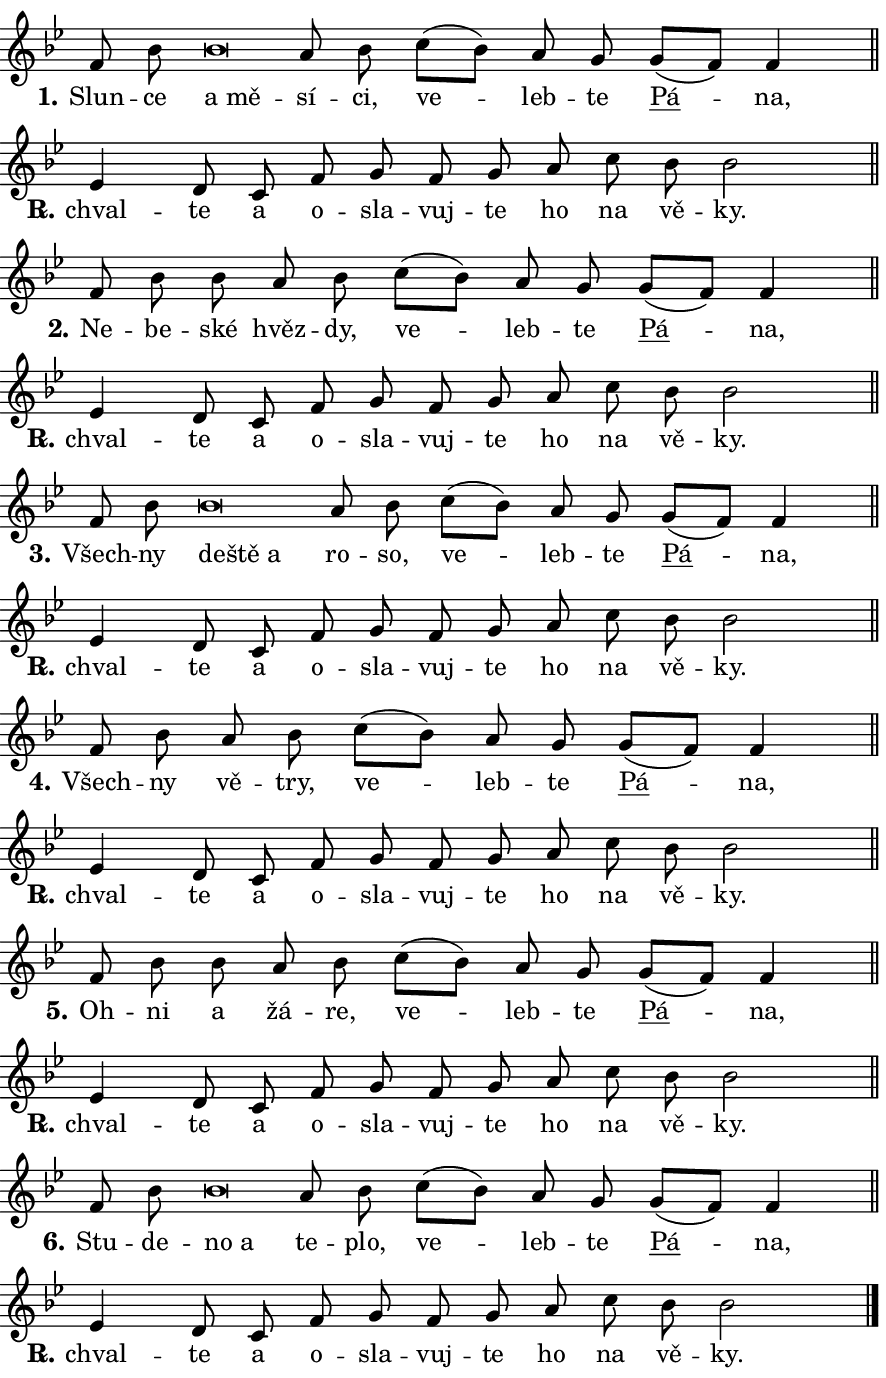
\version "2.24.0"
\header { tagline = "" }
\paper {
  indent = 0\cm
  top-margin = 0\cm
  right-margin = 0.13\cm % to fit lyric hyphens
  bottom-margin = 0\cm
  left-margin = 0\cm
  paper-width = 15\cm
  page-breaking = #ly:one-page-breaking
  system-system-spacing.basic-distance = #11
  score-system-spacing.basic-distance = #11
  ragged-last = ##f
}


%% Author: Thomas Morley
%% https://lists.gnu.org/archive/html/lilypond-user/2020-05/msg00002.html
#(define (line-position grob)
"Returns position of @var[grob} in current system:
   @code{'start}, if at first time-step
   @code{'end}, if at last time-step
   @code{'middle} otherwise
"
  (let* ((col (ly:item-get-column grob))
         (ln (ly:grob-object col 'left-neighbor))
         (rn (ly:grob-object col 'right-neighbor))
         (col-to-check-left (if (ly:grob? ln) ln col))
         (col-to-check-right (if (ly:grob? rn) rn col))
         (break-dir-left
           (and
             (ly:grob-property col-to-check-left 'non-musical #f)
             (ly:item-break-dir col-to-check-left)))
         (break-dir-right
           (and
             (ly:grob-property col-to-check-right 'non-musical #f)
             (ly:item-break-dir col-to-check-right))))
        (cond ((eqv? 1 break-dir-left) 'start)
              ((eqv? -1 break-dir-right) 'end)
              (else 'middle))))

#(define (tranparent-at-line-position vctor)
  (lambda (grob)
  "Relying on @code{line-position} select the relevant enry from @var{vctor}.
Used to determine transparency,"
    (case (line-position grob)
      ((end) (not (vector-ref vctor 0)))
      ((middle) (not (vector-ref vctor 1)))
      ((start) (not (vector-ref vctor 2))))))

noteHeadBreakVisibility =
#(define-music-function (break-visibility)(vector?)
"Makes @code{NoteHead}s transparent relying on @var{break-visibility}"
#{
  \override NoteHead.transparent =
    #(tranparent-at-line-position break-visibility)
#})

#(define delete-ledgers-for-transparent-note-heads
  (lambda (grob)
    "Reads whether a @code{NoteHead} is transparent.
If so this @code{NoteHead} is removed from @code{'note-heads} from
@var{grob}, which is supposed to be @code{LedgerLineSpanner}.
As a result ledgers are not printed for this @code{NoteHead}"
    (let* ((nhds-array (ly:grob-object grob 'note-heads))
           (nhds-list
             (if (ly:grob-array? nhds-array)
                 (ly:grob-array->list nhds-array)
                 '()))
           ;; Relies on the transparent-property being done before
           ;; Staff.LedgerLineSpanner.after-line-breaking is executed.
           ;; This is fragile ...
           (to-keep
             (remove
               (lambda (nhd)
                 (ly:grob-property nhd 'transparent #f))
               nhds-list)))
      ;; TODO find a better method to iterate over grob-arrays, similiar
      ;; to filter/remove etc for lists
      ;; For now rebuilt from scratch
      (set! (ly:grob-object grob 'note-heads)  '())
      (for-each
        (lambda (nhd)
          (ly:pointer-group-interface::add-grob grob 'note-heads nhd))
        to-keep))))

squashNotes = {
  \override NoteHead.X-extent = #'(-0.2 . 0.2)
  \override NoteHead.Y-extent = #'(-0.75 . 0)
  \override NoteHead.stencil =
    #(lambda (grob)
       (let ((pos (ly:grob-property grob 'staff-position)))
         (begin
           (if (< pos -7) (display "ERROR: Lower brevis then expected\n") (display ""))
           (if (<= pos -6) ly:text-interface::print ly:note-head::print))))
}
unSquashNotes = {
  \revert NoteHead.X-extent
  \revert NoteHead.Y-extent
  \revert NoteHead.stencil
}

hideNotes = \noteHeadBreakVisibility #begin-of-line-visible
unHideNotes = \noteHeadBreakVisibility #all-visible

% work-around for resetting accidentals
% https://lilypond.org/doc/v2.23/Documentation/notation/displaying-rhythms#unmetered-music
cadenzaMeasure = {
  \cadenzaOff
  \partial 1024 s1024
  \cadenzaOn
}

#(define-markup-command (accent layout props text) (markup?)
  "Underline accented syllable"
  (interpret-markup layout props
    #{\markup \override #'(offset . 4.3) \underline { #text }#}))

responsum = \markup \concat {
  "R" \hspace #-1.05 \path #0.1 #'((moveto 0 0.07) (lineto 0.9 0.8)) \hspace #0.05 "."
}

spaceSize = #0.6828661417322834 % exact space size for TeX Gyre Schola

\layout {
  \context {
    \Staff
    \remove "Time_signature_engraver"
    \override LedgerLineSpanner.after-line-breaking = #delete-ledgers-for-transparent-note-heads
  }
  \context {
    \Lyrics {
      \override LyricSpace.minimum-distance = \spaceSize
      \override LyricText.font-name = #"TeX Gyre Schola"
      \override LyricText.font-size = 1
      \override StanzaNumber.font-name = #"TeX Gyre Schola Bold"
      \override StanzaNumber.font-size = 1
    }
  }
  \context {
    \Score 
    \override NoteHead.text =
      #(lambda (grob) 
        (let ((pos (ly:grob-property grob 'staff-position)))
          #{\markup {
            \combine
              \halign #-0.55 \raise #(if (= pos -6) 0 0.5) \override #'(thickness . 2) \draw-line #'(3.2 . 0)
              \musicglyph "noteheads.sM1"
          }#}))
  }
}

% magnetic-lyrics.ily
%
%   written by
%     Jean Abou Samra <jean@abou-samra.fr>
%     Werner Lemberg <wl@gnu.org>
%
%   adapted by
%     Jiri Hon <jiri.hon@gmail.com>
%
% Version 2022-Apr-15

% https://www.mail-archive.com/lilypond-user@gnu.org/msg149350.html

#(define (Left_hyphen_pointer_engraver context)
   "Collect syllable-hyphen-syllable occurrences in lyrics and store
them in properties.  This engraver only looks to the left.  For
example, if the lyrics input is @code{foo -- bar}, it does the
following.

@itemize @bullet
@item
Set the @code{text} property of the @code{LyricHyphen} grob between
@q{foo} and @q{bar} to @code{foo}.

@item
Set the @code{left-hyphen} property of the @code{LyricText} grob with
text @q{foo} to the @code{LyricHyphen} grob between @q{foo} and
@q{bar}.
@end itemize

Use this auxiliary engraver in combination with the
@code{lyric-@/text::@/apply-@/magnetic-@/offset!} hook."
   (let ((hyphen #f)
         (text #f))
     (make-engraver
      (acknowledgers
       ((lyric-syllable-interface engraver grob source-engraver)
        (set! text grob)))
      (end-acknowledgers
       ((lyric-hyphen-interface engraver grob source-engraver)
        ;(when (not (grob::has-interface grob 'lyric-space-interface))
          (set! hyphen grob)));)
      ((stop-translation-timestep engraver)
       (when (and text hyphen)
         (ly:grob-set-object! text 'left-hyphen hyphen))
       (set! text #f)
       (set! hyphen #f)))))

#(define (lyric-text::apply-magnetic-offset! grob)
   "If the space between two syllables is less than the value in
property @code{LyricText@/.details@/.squash-threshold}, move the right
syllable to the left so that it gets concatenated with the left
syllable.

Use this function as a hook for
@code{LyricText@/.after-@/line-@/breaking} if the
@code{Left_@/hyphen_@/pointer_@/engraver} is active."
   (let ((hyphen (ly:grob-object grob 'left-hyphen #f)))
     (when hyphen
       (let ((left-text (ly:spanner-bound hyphen LEFT)))
         (when (grob::has-interface left-text 'lyric-syllable-interface)
           (let* ((common (ly:grob-common-refpoint grob left-text X))
                  (this-x-ext (ly:grob-extent grob common X))
                  (left-x-ext
                   (begin
                     ;; Trigger magnetism for left-text.
                     (ly:grob-property left-text 'after-line-breaking)
                     (ly:grob-extent left-text common X)))
                  ;; `delta` is the gap width between two syllables.
                  (delta (- (interval-start this-x-ext)
                            (interval-end left-x-ext)))
                  (details (ly:grob-property grob 'details))
                  (threshold (assoc-get 'squash-threshold details 0.2)))
             (when (< delta threshold)
               (let* (;; We have to manipulate the input text so that
                      ;; ligatures crossing syllable boundaries are not
                      ;; disabled.  For languages based on the Latin
                      ;; script this is essentially a beautification.
                      ;; However, for non-Western scripts it can be a
                      ;; necessity.
                      (lt (ly:grob-property left-text 'text))
                      (rt (ly:grob-property grob 'text))
                      (is-space (grob::has-interface hyphen 'lyric-space-interface))
                      (space (if is-space " " ""))
                      (extra-delta (if is-space spaceSize 0))
                      ;; Append new syllable.
                      (ltrt-space (if (and (string? lt) (string? rt))
                                (string-append lt space rt)
                                (make-concat-markup (list lt space rt))))
                      ;; Right-align `ltrt` to the right side.
                      (ltrt-space-markup (grob-interpret-markup
                               grob
                               (make-translate-markup
                                (cons (interval-length this-x-ext) 0)
                                (make-right-align-markup ltrt-space)))))
                 (begin
                   ;; Don't print `left-text`.
                   (ly:grob-set-property! left-text 'stencil #f)
                   ;; Set text and stencil (which holds all collected
                   ;; syllables so far) and shift it to the left.
                   (ly:grob-set-property! grob 'text ltrt-space)
                   (ly:grob-set-property! grob 'stencil ltrt-space-markup)
                   (ly:grob-translate-axis! grob (- (- delta extra-delta)) X))))))))))


#(define (lyric-hyphen::displace-bounds-first grob)
   ;; Make very sure this callback isn't triggered too early.
   (let ((left (ly:spanner-bound grob LEFT))
         (right (ly:spanner-bound grob RIGHT)))
     (ly:grob-property left 'after-line-breaking)
     (ly:grob-property right 'after-line-breaking)
     (ly:lyric-hyphen::print grob)))

squashThreshold = #0.4

\layout {
  \context {
    \Lyrics
    \consists #Left_hyphen_pointer_engraver
    \override LyricText.after-line-breaking =
      #lyric-text::apply-magnetic-offset!
    \override LyricHyphen.stencil = #lyric-hyphen::displace-bounds-first
    \override LyricText.details.squash-threshold = \squashThreshold
    \override LyricHyphen.minimum-distance = 0
    \override LyricHyphen.minimum-length = \squashThreshold
  }
}

squashText = \override LyricText.details.squash-threshold = 9999
unSquashText = \override LyricText.details.squash-threshold = \squashThreshold

leftText = \override LyricText.self-alignment-X = #LEFT
unLeftText = \revert LyricText.self-alignment-X

starOffset = #(lambda (grob) 
                (let ((x_offset (ly:self-alignment-interface::aligned-on-x-parent grob)))
                  (if (= x_offset 0) 0 (+ x_offset 1.2))))

star = #(define-music-function (syllable)(string?)
"Append star separator at the end of a syllable"
#{
  \once \override LyricText.X-offset = #starOffset
  \lyricmode { \markup {
    #syllable
    \override #'((font-name . "TeX Gyre Schola Bold")) \hspace #0.2 \lower #0.65 \larger "*"
  } }
#})

starAccent = #(define-music-function (syllable)(string?)
"Append star separator at the end of a syllable and make accent"
#{
  \once \override LyricText.X-offset = #starOffset
  \lyricmode { \markup {
    \accent #syllable
    \override #'((font-name . "TeX Gyre Schola Bold")) \hspace #0.2 \lower #0.65 \larger "*"
  } }
#})

breath = #(define-music-function (syllable)(string?)
"Append breathing indicator at the end of a syllable"
#{
  \lyricmode { \markup { #syllable "+" } }
#})

optionalBreath = #(define-music-function (syllable)(string?)
"Append optional breathing indicator at the end of a syllable"
#{
  \lyricmode { \markup { #syllable "(+)" } }
#})


\score {
    <<
        \new Voice = "melody" { \cadenzaOn \key bes \major \relative { f'8 bes \bar "" \squashNotes bes\breve*1/16 \hideNotes \breve*1/16 \bar "" \unHideNotes \unSquashNotes a8 bes \bar "" c[( bes)] \bar "" a g \bar "" \bar "" g[( f)] f4 \cadenzaMeasure \bar "||" \break } }
        \new Lyrics \lyricsto "melody" { \lyricmode { \set stanza = "1."
Slun -- ce \leftText a \squashText mě -- \unLeftText \unSquashText sí -- ci, ve -- leb -- te \markup \accent Pá -- na, } }
    >>
    \layout {}
}

\score {
    <<
        \new Voice = "melody" { \cadenzaOn \key bes \major \relative { es'4 d8 c \bar "" f g f \bar "" g a \bar "" c bes bes2 \cadenzaMeasure \bar "||" \break } }
        \new Lyrics \lyricsto "melody" { \lyricmode { \set stanza = \responsum
chval -- te a o -- sla -- vuj -- te ho na vě -- ky. } }
    >>
    \layout {}
}

\score {
    <<
        \new Voice = "melody" { \cadenzaOn \key bes \major \relative { f'8 bes \bar "" bes a8 bes \bar "" c[( bes)] \bar "" a g \bar "" \bar "" g[( f)] f4 \cadenzaMeasure \bar "||" \break } }
        \new Lyrics \lyricsto "melody" { \lyricmode { \set stanza = "2."
Ne -- be -- ské hvěz -- dy, ve -- leb -- te \markup \accent Pá -- na, } }
    >>
    \layout {}
}

\score {
    <<
        \new Voice = "melody" { \cadenzaOn \key bes \major \relative { es'4 d8 c \bar "" f g f \bar "" g a \bar "" c bes bes2 \cadenzaMeasure \bar "||" \break } }
        \new Lyrics \lyricsto "melody" { \lyricmode { \set stanza = \responsum
chval -- te a o -- sla -- vuj -- te ho na vě -- ky. } }
    >>
    \layout {}
}

\score {
    <<
        \new Voice = "melody" { \cadenzaOn \key bes \major \relative { f'8 bes \bar "" \squashNotes bes\breve*1/16 \hideNotes \breve*1/16 \breve*1/16 \bar "" \unHideNotes \unSquashNotes a8 bes \bar "" c[( bes)] \bar "" a g \bar "" \bar "" g[( f)] f4 \cadenzaMeasure \bar "||" \break } }
        \new Lyrics \lyricsto "melody" { \lyricmode { \set stanza = "3."
Všech -- ny \leftText de -- \squashText ště a \unLeftText \unSquashText ro -- so, ve -- leb -- te \markup \accent Pá -- na, } }
    >>
    \layout {}
}

\score {
    <<
        \new Voice = "melody" { \cadenzaOn \key bes \major \relative { es'4 d8 c \bar "" f g f \bar "" g a \bar "" c bes bes2 \cadenzaMeasure \bar "||" \break } }
        \new Lyrics \lyricsto "melody" { \lyricmode { \set stanza = \responsum
chval -- te a o -- sla -- vuj -- te ho na vě -- ky. } }
    >>
    \layout {}
}

\score {
    <<
        \new Voice = "melody" { \cadenzaOn \key bes \major \relative { f'8 bes8 a8 bes \bar "" c[( bes)] \bar "" a g \bar "" \bar "" g[( f)] f4 \cadenzaMeasure \bar "||" \break } }
        \new Lyrics \lyricsto "melody" { \lyricmode { \set stanza = "4."
Všech -- ny vě -- try, ve -- leb -- te \markup \accent Pá -- na, } }
    >>
    \layout {}
}

\score {
    <<
        \new Voice = "melody" { \cadenzaOn \key bes \major \relative { es'4 d8 c \bar "" f g f \bar "" g a \bar "" c bes bes2 \cadenzaMeasure \bar "||" \break } }
        \new Lyrics \lyricsto "melody" { \lyricmode { \set stanza = \responsum
chval -- te a o -- sla -- vuj -- te ho na vě -- ky. } }
    >>
    \layout {}
}

\score {
    <<
        \new Voice = "melody" { \cadenzaOn \key bes \major \relative { f'8 bes \bar "" bes a8 bes \bar "" c[( bes)] \bar "" a g \bar "" \bar "" g[( f)] f4 \cadenzaMeasure \bar "||" \break } }
        \new Lyrics \lyricsto "melody" { \lyricmode { \set stanza = "5."
Oh -- ni a žá -- re, ve -- leb -- te \markup \accent Pá -- na, } }
    >>
    \layout {}
}

\score {
    <<
        \new Voice = "melody" { \cadenzaOn \key bes \major \relative { es'4 d8 c \bar "" f g f \bar "" g a \bar "" c bes bes2 \cadenzaMeasure \bar "||" \break } }
        \new Lyrics \lyricsto "melody" { \lyricmode { \set stanza = \responsum
chval -- te a o -- sla -- vuj -- te ho na vě -- ky. } }
    >>
    \layout {}
}

\score {
    <<
        \new Voice = "melody" { \cadenzaOn \key bes \major \relative { f'8 bes \bar "" \squashNotes bes\breve*1/16 \hideNotes \breve*1/16 \bar "" \unHideNotes \unSquashNotes a8 bes \bar "" c[( bes)] \bar "" a g \bar "" \bar "" g[( f)] f4 \cadenzaMeasure \bar "||" \break } }
        \new Lyrics \lyricsto "melody" { \lyricmode { \set stanza = "6."
Stu -- de -- \leftText no \squashText a \unLeftText \unSquashText te -- plo, ve -- leb -- te \markup \accent Pá -- na, } }
    >>
    \layout {}
}

\score {
    <<
        \new Voice = "melody" { \cadenzaOn \key bes \major \relative { es'4 d8 c \bar "" f g f \bar "" g a \bar "" c bes bes2 \cadenzaMeasure \bar "||" \break } \bar "|." }
        \new Lyrics \lyricsto "melody" { \lyricmode { \set stanza = \responsum
chval -- te a o -- sla -- vuj -- te ho na vě -- ky. } }
    >>
    \layout {}
}
